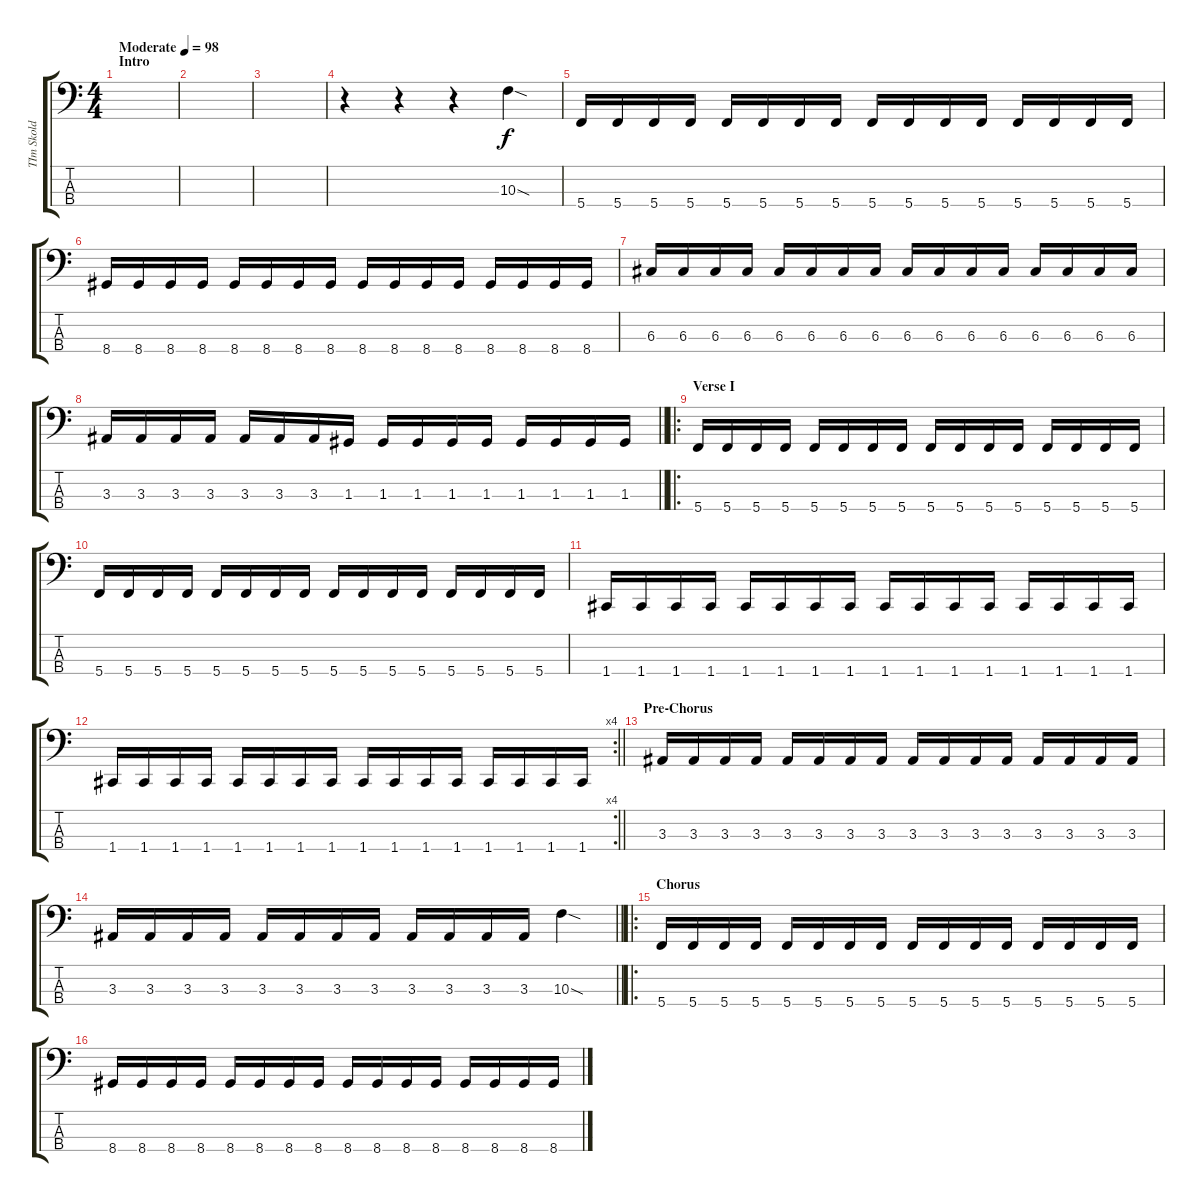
\track ("TIm Skold II" "TIm Skold ") {instrument electricbassfinger}
\staff {score tabs}
\tuning (F2 C2 G1 C1) {hide}
\ts (4 4)
\section ("" "Intro")
\tempo (98 "Moderate")
\clef f4
\ks c
|
|
|
r.4 r.4 r.4 10.3{sod}.4 |
5.4.16{volume 8} 5.4.16 5.4.16 5.4.16 5.4.16 5.4.16 5.4.16 5.4.16 5.4.16 5.4.16 5.4.16 5.4.16 5.4.16 5.4.16 5.4.16 5.4.16 |
8.4.16 8.4.16 8.4.16 8.4.16 8.4.16 8.4.16 8.4.16 8.4.16 8.4.16 8.4.16 8.4.16 8.4.16 8.4.16 8.4.16 8.4.16 8.4.16 |
6.3.16 6.3.16 6.3.16 6.3.16 6.3.16 6.3.16 6.3.16 6.3.16 6.3.16 6.3.16 6.3.16 6.3.16 6.3.16 6.3.16 6.3.16 6.3.16 |
\barLineRight lightlight
3.3.16 3.3.16 3.3.16 3.3.16 3.3.16 3.3.16 3.3.16 1.3.16 1.3.16 1.3.16 1.3.16 1.3.16 1.3.16 1.3.16 1.3.16 1.3.16 |
\ro
\section ("" "Verse I")
5.4.16{volume 4} 5.4.16 5.4.16 5.4.16 5.4.16 5.4.16 5.4.16 5.4.16 5.4.16 5.4.16 5.4.16 5.4.16 5.4.16 5.4.16 5.4.16 5.4.16 |
5.4.16 5.4.16 5.4.16 5.4.16 5.4.16 5.4.16 5.4.16 5.4.16 5.4.16 5.4.16 5.4.16 5.4.16 5.4.16 5.4.16 5.4.16 5.4.16 |
1.4.16 1.4.16 1.4.16 1.4.16 1.4.16 1.4.16 1.4.16 1.4.16 1.4.16 1.4.16 1.4.16 1.4.16 1.4.16 1.4.16 1.4.16 1.4.16 |
\rc 4
\barLineRight lightlight
1.4.16 1.4.16 1.4.16 1.4.16 1.4.16 1.4.16 1.4.16 1.4.16 1.4.16 1.4.16 1.4.16 1.4.16 1.4.16 1.4.16 1.4.16 1.4.16 |
\section ("" "Pre-Chorus")
3.3.16 3.3.16 3.3.16 3.3.16 3.3.16 3.3.16 3.3.16 3.3.16 3.3.16 3.3.16 3.3.16 3.3.16 3.3.16 3.3.16 3.3.16 3.3.16 |
\barLineRight lightlight
3.3.16 3.3.16 3.3.16 3.3.16 3.3.16 3.3.16 3.3.16 3.3.16 3.3.16 3.3.16 3.3.16 3.3.16 10.3{sod}.4 |
\ro
\section ("" "Chorus")
5.4.16{volume 10} 5.4.16 5.4.16 5.4.16 5.4.16 5.4.16 5.4.16 5.4.16 5.4.16 5.4.16 5.4.16 5.4.16 5.4.16 5.4.16 5.4.16 5.4.16 |
8.4.16 8.4.16 8.4.16 8.4.16 8.4.16 8.4.16 8.4.16 8.4.16 8.4.16 8.4.16 8.4.16 8.4.16 8.4.16 8.4.16 8.4.16 8.4.16
